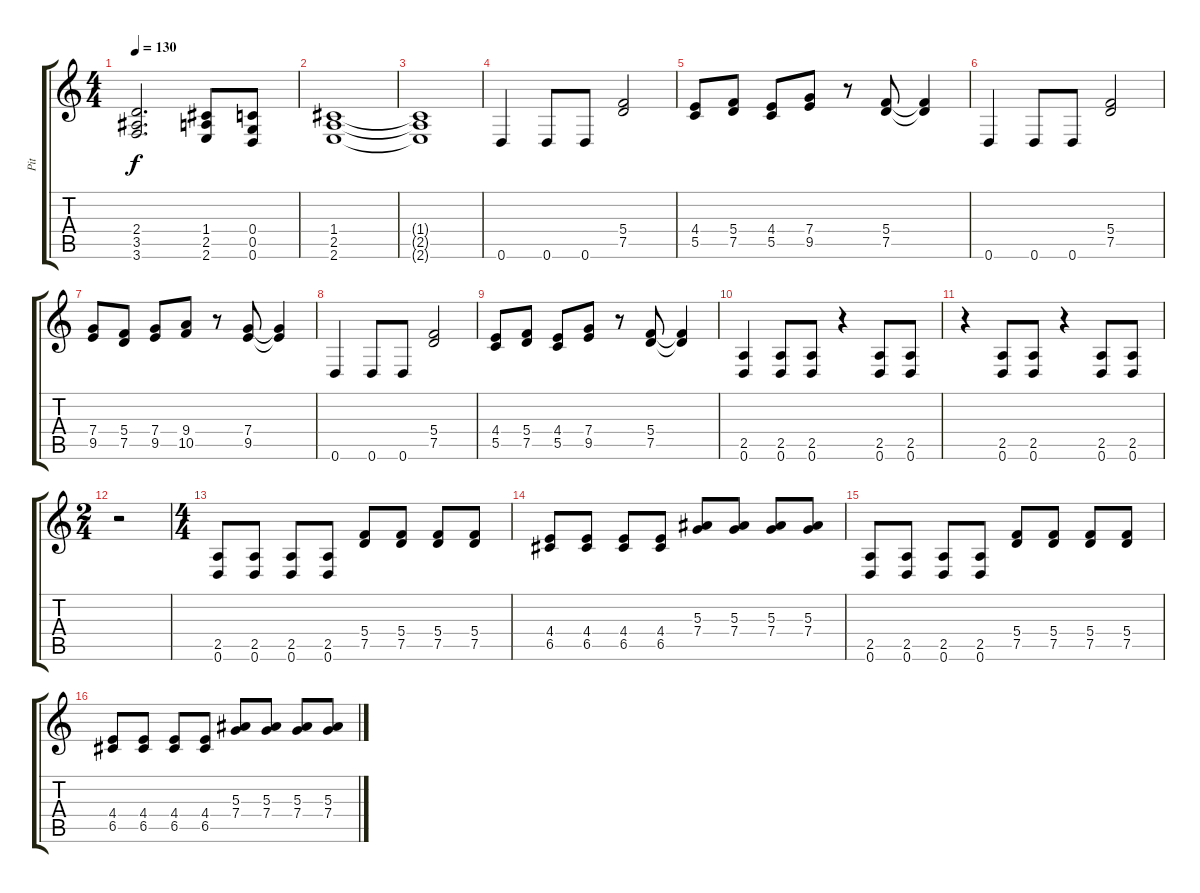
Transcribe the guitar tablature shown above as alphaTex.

\track ("Pit" "Pit") {instrument distortionguitar}
\staff {score tabs}
\tuning (D4 A3 F3 C3 G2 D2) {hide}
\ts (4 4)
\tempo 130
\clef g2
\ks c
(2.4 3.5 3.6).2{d dy f} (1.4 2.5 2.6).8 (0.4 0.5 0.6).8 |
(1.4 2.5 2.6).1 |
(1.4{t} 2.5{t} 2.6{t}).1 |
0.6.4 0.6.8 0.6.8 (5.4 7.5).2 |
(4.4 5.5).8 (5.4 7.5).8 (4.4 5.5).8 (7.4 9.5).8 r.8 (5.4 7.5).8 (5.4{t} 7.5{t}).4 |
0.6.4 0.6.8 0.6.8 (5.4 7.5).2 |
(7.4 9.5).8 (5.4 7.5).8 (7.4 9.5).8 (9.4 10.5).8 r.8 (7.4 9.5).8 (7.4{t} 9.5{t}).4 |
0.6.4 0.6.8 0.6.8 (5.4 7.5).2 |
(4.4 5.5).8 (5.4 7.5).8 (4.4 5.5).8 (7.4 9.5).8 r.8 (5.4 7.5).8 (5.4{t} 7.5{t}).4 |
(2.5 0.6).4 (2.5 0.6).8 (2.5 0.6).8 r.4 (2.5 0.6).8 (2.5 0.6).8 |
r.4 (2.5 0.6).8 (2.5 0.6).8 r.4 (2.5 0.6).8 (2.5 0.6).8 |
\ts (2 4)
r.2 |
\ts (4 4)
(2.5 0.6).8 (2.5 0.6).8 (2.5 0.6).8 (2.5 0.6).8 (5.4 7.5).8 (5.4 7.5).8 (5.4 7.5).8 (5.4 7.5).8 |
(4.4 6.5).8 (4.4 6.5).8 (4.4 6.5).8 (4.4 6.5).8 (5.3 7.4).8 (5.3 7.4).8 (5.3 7.4).8 (5.3 7.4).8 |
(2.5 0.6).8 (2.5 0.6).8 (2.5 0.6).8 (2.5 0.6).8 (5.4 7.5).8 (5.4 7.5).8 (5.4 7.5).8 (5.4 7.5).8 |
(4.4 6.5).8 (4.4 6.5).8 (4.4 6.5).8 (4.4 6.5).8 (5.3 7.4).8 (5.3 7.4).8 (5.3 7.4).8 (5.3 7.4).8
